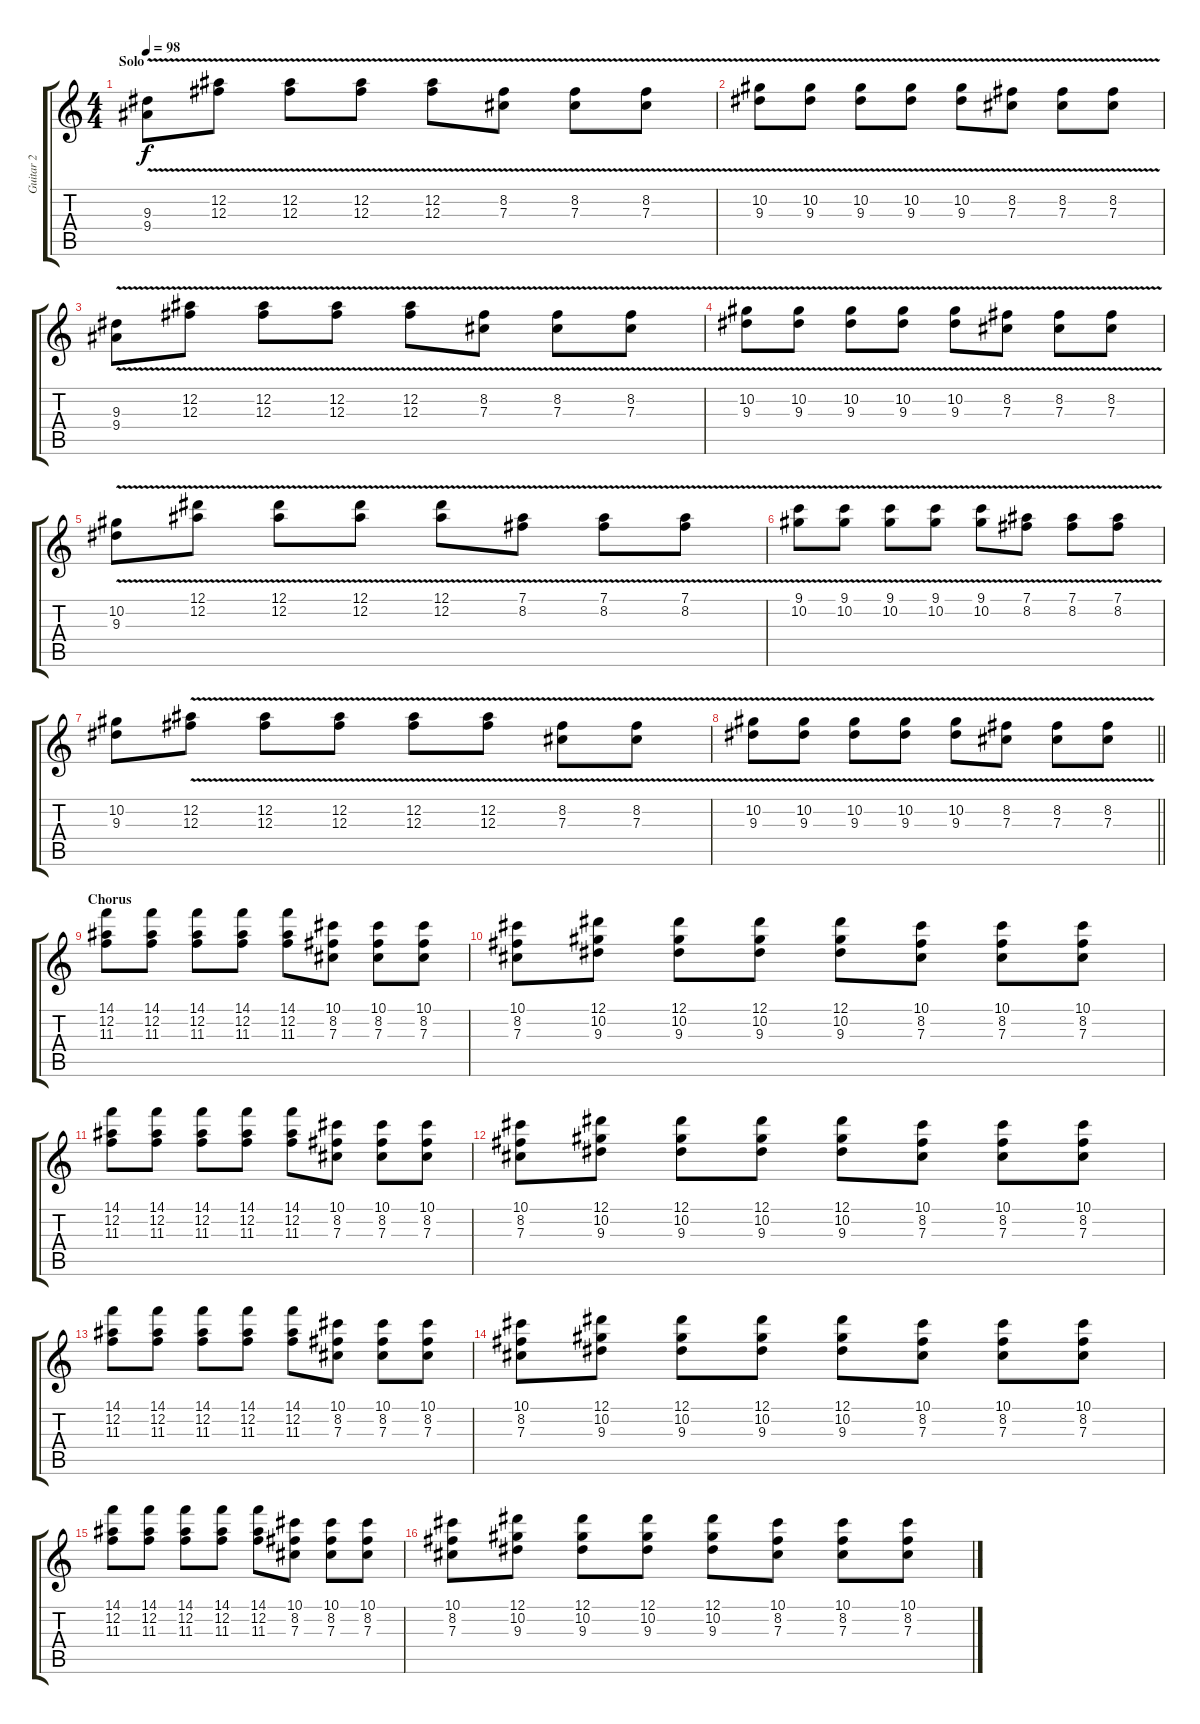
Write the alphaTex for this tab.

\track ("Guitar 2" "Guitar 2") {instrument overdrivenguitar}
\staff {score tabs}
\tuning (Eb4 Bb3 Gb3 Db3 Ab2 Eb2) {hide}
\ts (4 4)
\section ("" "Solo")
\tempo 98
\clef g2
\ks c
(9.3{v} 9.4{v}).8{dy f} (12.2{v} 12.3{v}).8 (12.2{v} 12.3{v}).8 (12.2{v} 12.3{v}).8 (12.2{v} 12.3{v}).8 (8.2{v} 7.3{v}).8 (8.2{v} 7.3{v}).8 (8.2{v} 7.3{v}).8 |
(10.2{v} 9.3{v}).8 (10.2{v} 9.3{v}).8 (10.2{v} 9.3{v}).8 (10.2{v} 9.3{v}).8 (10.2{v} 9.3{v}).8 (8.2{v} 7.3{v}).8 (8.2{v} 7.3{v}).8 (8.2{v} 7.3{v}).8 |
(9.3{v} 9.4{v}).8 (12.2{v} 12.3{v}).8 (12.2{v} 12.3{v}).8 (12.2{v} 12.3{v}).8 (12.2{v} 12.3{v}).8 (8.2{v} 7.3{v}).8 (8.2{v} 7.3{v}).8 (8.2{v} 7.3{v}).8 |
(10.2{v} 9.3{v}).8 (10.2{v} 9.3{v}).8 (10.2{v} 9.3{v}).8 (10.2{v} 9.3{v}).8 (10.2{v} 9.3{v}).8 (8.2{v} 7.3{v}).8 (8.2{v} 7.3{v}).8 (8.2{v} 7.3{v}).8 |
(10.2 9.3{v}).8 (12.1{v} 12.2{v}).8 (12.1{v} 12.2{v}).8 (12.1{v} 12.2{v}).8 (12.1{v} 12.2{v}).8 (7.1{v} 8.2{v}).8 (7.1{v} 8.2{v}).8 (7.1{v} 8.2{v}).8 |
(9.1{v} 10.2{v}).8 (9.1{v} 10.2{v}).8 (9.1{v} 10.2{v}).8 (9.1{v} 10.2{v}).8 (9.1{v} 10.2{v}).8 (7.1{v} 8.2{v}).8 (7.1{v} 8.2{v}).8 (7.1{v} 8.2{v}).8 |
(10.2 9.3).8 (12.2{v} 12.3{v}).8 (12.2{v} 12.3{v}).8 (12.2{v} 12.3{v}).8 (12.2{v} 12.3{v}).8 (12.2{v} 12.3{v}).8 (8.2{v} 7.3{v}).8 (8.2{v} 7.3{v}).8 |
\barLineRight lightlight
(10.2{v} 9.3).8 (10.2{v} 9.3).8 (10.2{v} 9.3).8 (10.2{v} 9.3).8 (10.2{v} 9.3).8 (8.2{v} 7.3).8 (8.2{v} 7.3).8 (8.2{v} 7.3).8 |
\section ("" "Chorus")
(14.1 12.2 11.3).8 (14.1 12.2 11.3).8 (14.1 12.2 11.3).8 (14.1 12.2 11.3).8 (14.1 12.2 11.3).8 (10.1 8.2 7.3).8 (10.1 8.2 7.3).8 (10.1 8.2 7.3).8 |
(10.1 8.2 7.3).8 (12.1 10.2 9.3).8 (12.1 10.2 9.3).8 (12.1 10.2 9.3).8 (12.1 10.2 9.3).8 (10.1 8.2 7.3).8 (10.1 8.2 7.3).8 (10.1 8.2 7.3).8 |
(14.1 12.2 11.3).8 (14.1 12.2 11.3).8 (14.1 12.2 11.3).8 (14.1 12.2 11.3).8 (14.1 12.2 11.3).8 (10.1 8.2 7.3).8 (10.1 8.2 7.3).8 (10.1 8.2 7.3).8 |
(10.1 8.2 7.3).8 (12.1 10.2 9.3).8 (12.1 10.2 9.3).8 (12.1 10.2 9.3).8 (12.1 10.2 9.3).8 (10.1 8.2 7.3).8 (10.1 8.2 7.3).8 (10.1 8.2 7.3).8 |
(14.1 12.2 11.3).8 (14.1 12.2 11.3).8 (14.1 12.2 11.3).8 (14.1 12.2 11.3).8 (14.1 12.2 11.3).8 (10.1 8.2 7.3).8 (10.1 8.2 7.3).8 (10.1 8.2 7.3).8 |
(10.1 8.2 7.3).8 (12.1 10.2 9.3).8 (12.1 10.2 9.3).8 (12.1 10.2 9.3).8 (12.1 10.2 9.3).8 (10.1 8.2 7.3).8 (10.1 8.2 7.3).8 (10.1 8.2 7.3).8 |
(14.1 12.2 11.3).8 (14.1 12.2 11.3).8 (14.1 12.2 11.3).8 (14.1 12.2 11.3).8 (14.1 12.2 11.3).8 (10.1 8.2 7.3).8 (10.1 8.2 7.3).8 (10.1 8.2 7.3).8 |
(10.1 8.2 7.3).8 (12.1 10.2 9.3).8 (12.1 10.2 9.3).8 (12.1 10.2 9.3).8 (12.1 10.2 9.3).8 (10.1 8.2 7.3).8 (10.1 8.2 7.3).8 (10.1 8.2 7.3).8
